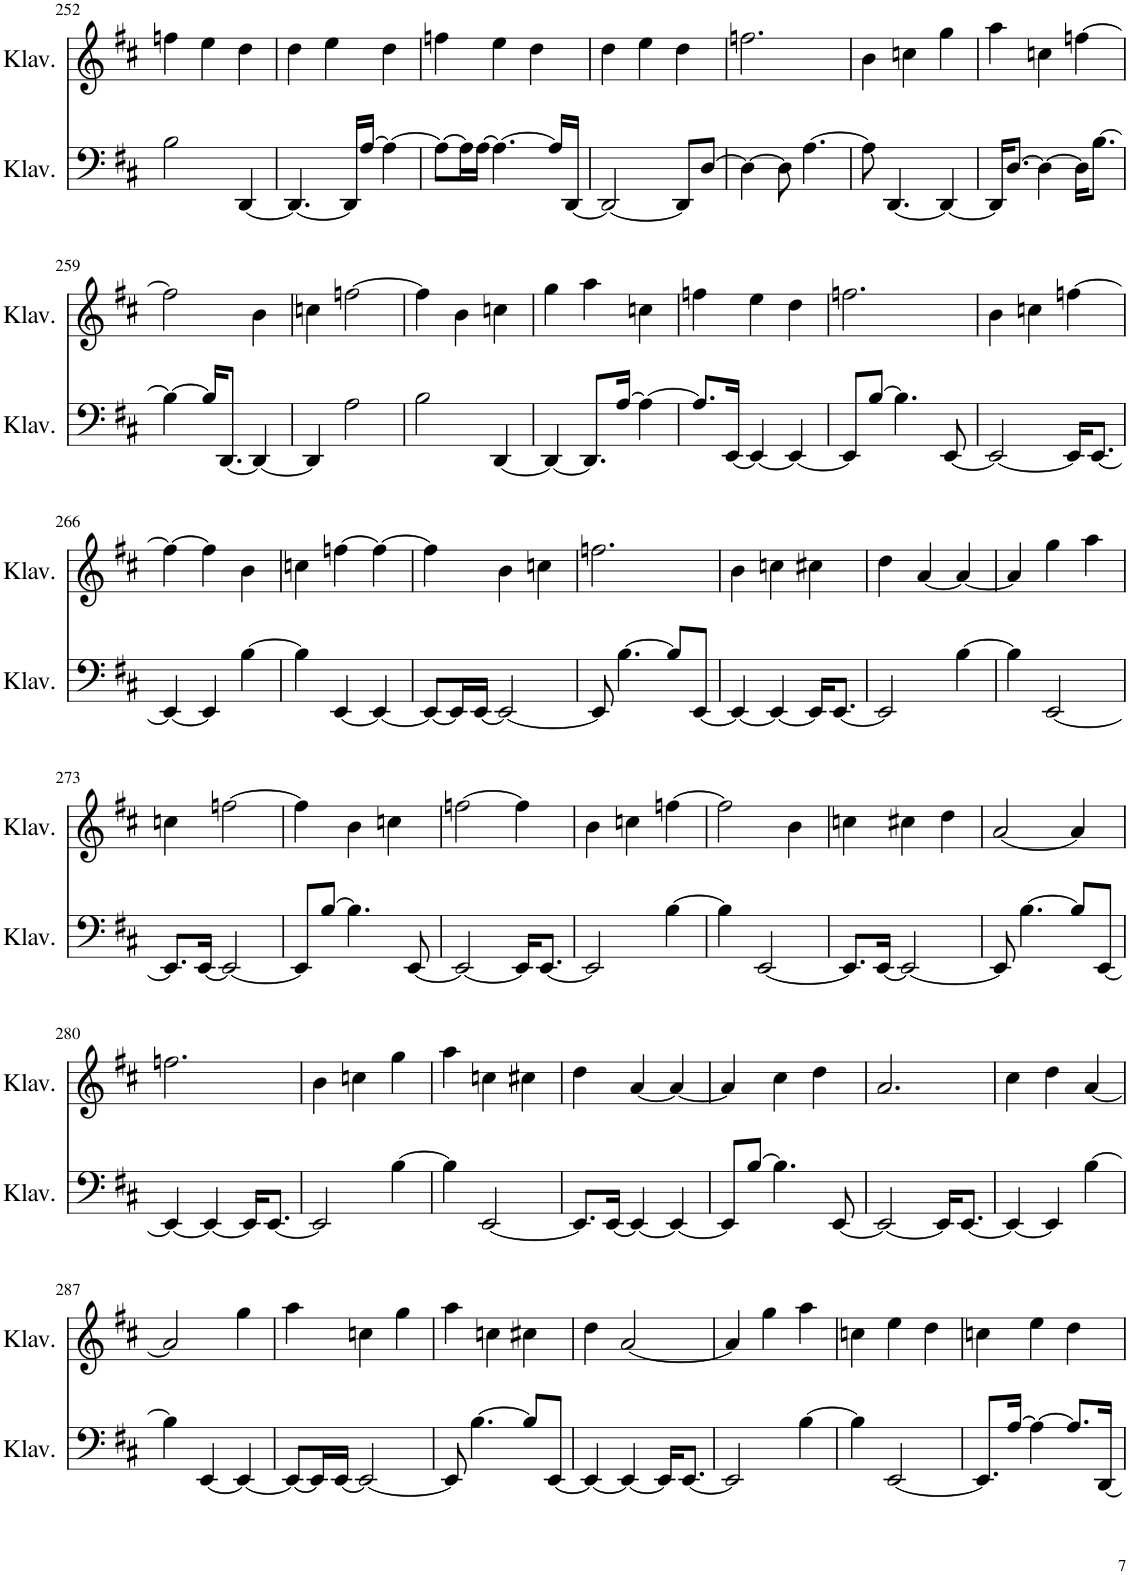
**kern	**kern
*part2	*part1
*staff2	*staff1
*I"Klavier	*I"Klavier
*I'Klav.	*I'Klav.
!!LO:PB:g=z
*clefF4	*clefG2
*k[f#c#]	*k[f#c#]
*M3/4	*M3/4
=252	=252
2B\	4ffn\
.	4ee\
[4DD/	4dd\
=253	=253
4.DD/_	4dd\
.	4ee\
16DD/LL]	.
[16A/JJ	.
4A\_	4dd\
=254	=254
8A\L_	4ffn\
16A\L]	.
[16A\JJ	.
4.A\_	4ee\
.	4dd\
16A/LL]	.
[16DD/JJ	.
=255	=255
2DD/_	4dd\
.	4ee\
8DD/L]	4dd\
[8D/J	.
=256	=256
4D\_	2.ffn\
8D\]	.
[4.A\	.
=257	=257
8A\]	4b\
[4.DD/	.
.	4ccn\
4DD/_	4gg\
=258	=258
16DD/KL]	4aa\
[8.D/J	.
4D\_	4ccn\
16D\KL]	[4ffn\
[8.B\J	.
!!LO:LB:g=z
=259	=259
4B\_	2ff\]
16B/KL]	.
[8.DD/J	.
4DD/_	4b\
=260	=260
4DD/]	4ccn\
2A\	[2ffn\
=261	=261
2B\	4ff\]
.	4b\
[4DD/	4ccn\
=262	=262
4DD/_	4gg\
8.DD/L]	4aa\
[16A/Jk	.
4A\_	4ccn\
=263	=263
8.A/L]	4ffn\
[16EE/Jk	.
4EE/_	4ee\
4EE/_	4dd\
=264	=264
8EE/L]	2.ffn\
[8B/J	.
4.B\]	.
[8EE/	.
=265	=265
2EE/_	4b\
.	4ccn\
16EE/KL]	[4ffn\
[8.EE/J	.
!!LO:LB:g=z
=266	=266
4EE/_	4ff\_
4EE/]	4ff\]
[4B\	4b\
=267	=267
4B\]	4ccn\
[4EE/	[4ffn\
4EE/_	4ff\_
=268	=268
8EE/L_	4ff\]
16EE/L]	.
[16EE/JJ	.
2EE/_	4b\
.	4ccn\
=269	=269
8EE/]	2.ffn\
[4.B\	.
8B/L]	.
[8EE/J	.
=270	=270
4EE/_	4b\
4EE/_	4ccn\
16EE/KL]	4cc#X\
[8.EE/J	.
=271	=271
2EE/]	4dd\
.	[4a/
[4B\	4a/_
=272	=272
4B\]	4a/]
[2EE/	4gg\
.	4aa\
!!LO:LB:g=z
=273	=273
8.EE/L]	4ccn\
[16EE/Jk	.
2EE/_	[2ffn\
=274	=274
8EE/L]	4ff\]
[8B/J	.
4.B\]	4b\
.	4ccn\
[8EE/	.
=275	=275
2EE/_	[2ffn\
16EE/KL]	4ff\]
[8.EE/J	.
=276	=276
2EE/]	4b\
.	4ccn\
[4B\	[4ffn\
=277	=277
4B\]	2ff\]
[2EE/	.
.	4b\
=278	=278
8.EE/L]	4ccn\
[16EE/Jk	.
2EE/_	4cc#X\
.	4dd\
=279	=279
8EE/]	[2a/
[4.B\	.
8B/L]	4a/]
[8EE/J	.
!!LO:LB:g=z
=280	=280
4EE/_	2.ffn\
4EE/_	.
16EE/KL]	.
[8.EE/J	.
=281	=281
2EE/]	4b\
.	4ccn\
[4B\	4gg\
=282	=282
4B\]	4aa\
[2EE/	4ccn\
.	4cc#X\
=283	=283
8.EE/L]	4dd\
[16EE/Jk	.
4EE/_	[4a/
4EE/_	4a/_
=284	=284
8EE/L]	4a/]
[8B/J	.
4.B\]	4cc#\
.	4dd\
[8EE/	.
=285	=285
2EE/_	2.a/
16EE/KL]	.
[8.EE/J	.
=286	=286
4EE/_	4cc#\
4EE/]	4dd\
[4B\	[4a/
!!LO:LB:g=z
=287	=287
4B\]	2a/]
[4EE/	.
4EE/_	4gg\
=288	=288
8EE/L_	4aa\
16EE/L]	.
[16EE/JJ	.
2EE/_	4ccn\
.	4gg\
=289	=289
8EE/]	4aa\
[4.B\	.
.	4ccn\
8B/L]	4cc#X\
[8EE/J	.
=290	=290
4EE/_	4dd\
4EE/_	[2a/
16EE/KL]	.
[8.EE/J	.
=291	=291
2EE/]	4a/]
.	4gg\
[4B\	4aa\
=292	=292
4B\]	4ccn\
[2EE/	4ee\
.	4dd\
=293	=293
8.EE/L]	4ccn\
[16A/Jk	.
4A\_	4ee\
8.A/L]	4dd\
[16DD/Jk	.
=	=
*-	*-
